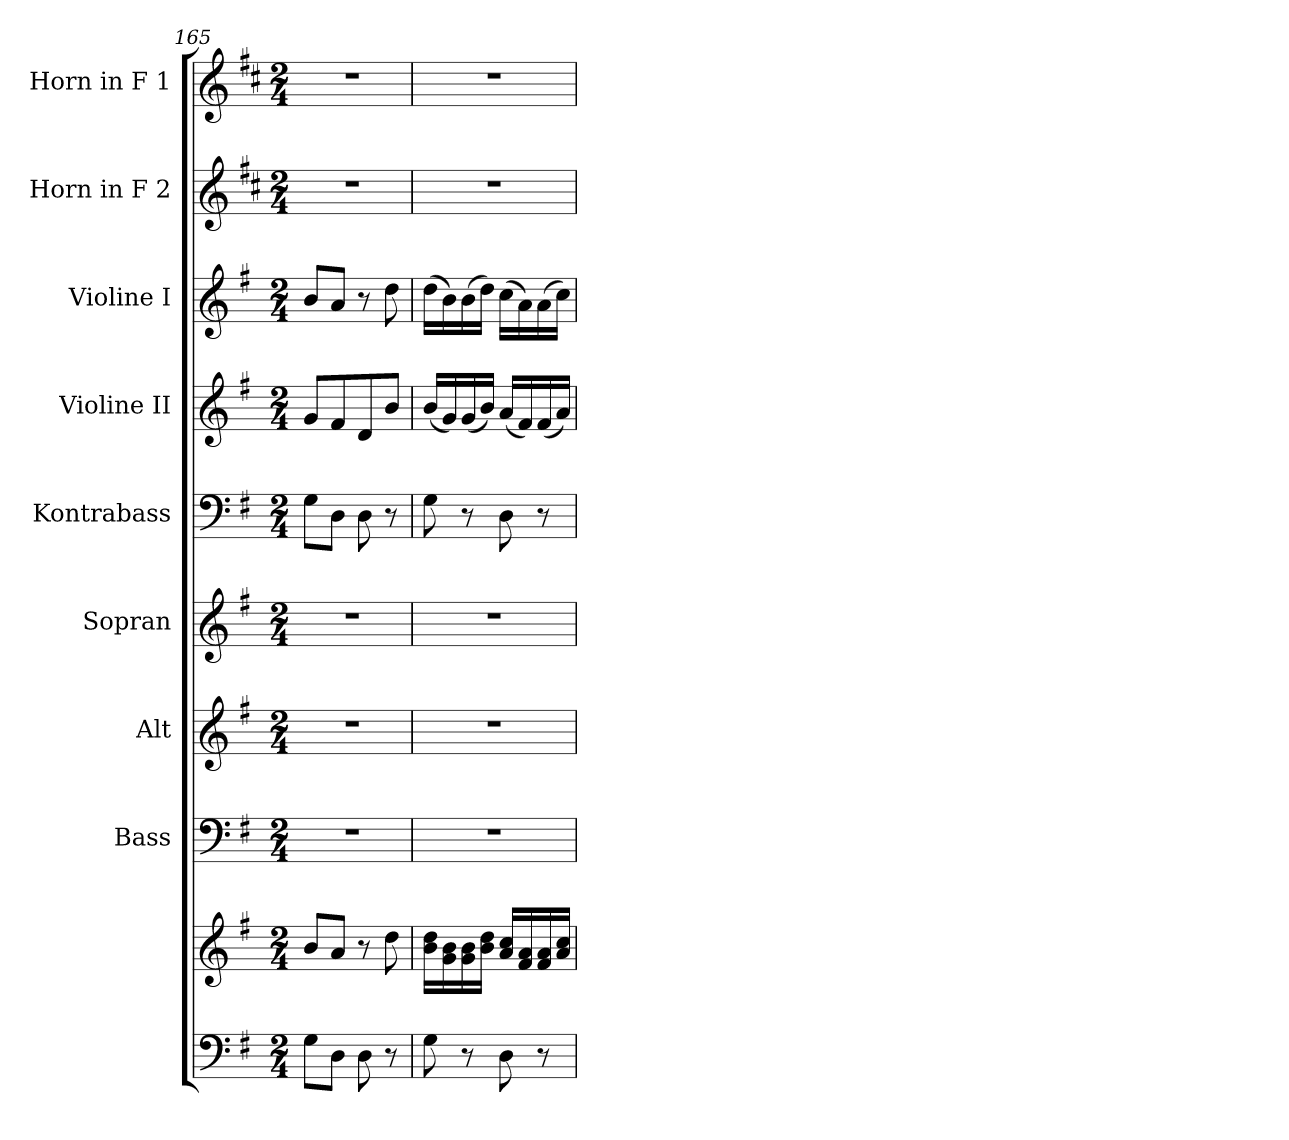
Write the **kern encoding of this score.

**kern	**kern	**kern	**kern	**kern	**kern	**kern	**kern	**kern	**kern
*part9	*part9	*part8	*part7	*part6	*part5	*part4	*part3	*part2	*part1
*staff10	*staff9	*staff8	*staff7	*staff6	*staff5	*staff4	*staff3	*staff2	*staff1
*	*	*I"Bass	*I"Alt	*I"Sopran	*I"Kontrabass	*I"Violine II	*I"Violine I	*I"Horn in F 2	*I"Horn in F 1
*	*	*I'B.	*I'A.	*I'S.	*I'Kb.	*I'Vl. II	*I'Vl. I	*I'Hrn. 2	*I'Hrn. 1
*clefF4	*clefG2	*clefF4	*clefG2	*clefG2	*clefF4	*clefG2	*clefG2	*clefG2	*clefG2
*	*	*	*	*	*ITrd7c12	*	*	*ITrd4c7	*ITrd4c7
*k[f#]	*k[f#]	*k[f#]	*k[f#]	*k[f#]	*k[f#]	*k[f#]	*k[f#]	*k[f#]	*k[f#]
*G:	*G:	*G:	*G:	*G:	*G:	*G:	*G:	*G:	*G:
*M2/4	*M2/4	*M2/4	*M2/4	*M2/4	*M2/4	*M2/4	*M2/4	*M2/4	*M2/4
=165	=165	=165	=165	=165	=165	=165	=165	=165	=165
8G\L	8b/L	2r	2r	2r	8GG\L	8g/L	8b/L	2r	2r
8D\J	8a/J	.	.	.	8DD\J	8f#/	8a/J	.	.
8D\	8r	.	.	.	8DD\	8d/	8r	.	.
8r	8dd\	.	.	.	8r	8b/J	8dd\	.	.
=166	=166	=166	=166	=166	=166	=166	=166	=166	=166
8G\	16b\ 16dd\LL	2r	2r	2r	8GG\	(<16b/LL	(>16dd\LL	2r	2r
.	16g\ 16b\	.	.	.	.	16g/)	16b\)	.	.
8r	16g\ 16b\	.	.	.	8r	(<16g/	(>16b\	.	.
.	16b\ 16dd\JJ	.	.	.	.	16b/JJ)	16dd\JJ)	.	.
8D\	16a/ 16cc/LL	.	.	.	8DD\	(<16a/LL	(>16cc\LL	.	.
.	16f#/ 16a/	.	.	.	.	16f#/)	16a\)	.	.
8r	16f#/ 16a/	.	.	.	8r	(<16f#/	(>16a\	.	.
.	16a/ 16cc/JJ	.	.	.	.	16a/JJ)	16cc\JJ)	.	.
=	=	=	=	=	=	=	=	=	=
*-	*-	*-	*-	*-	*-	*-	*-	*-	*-
